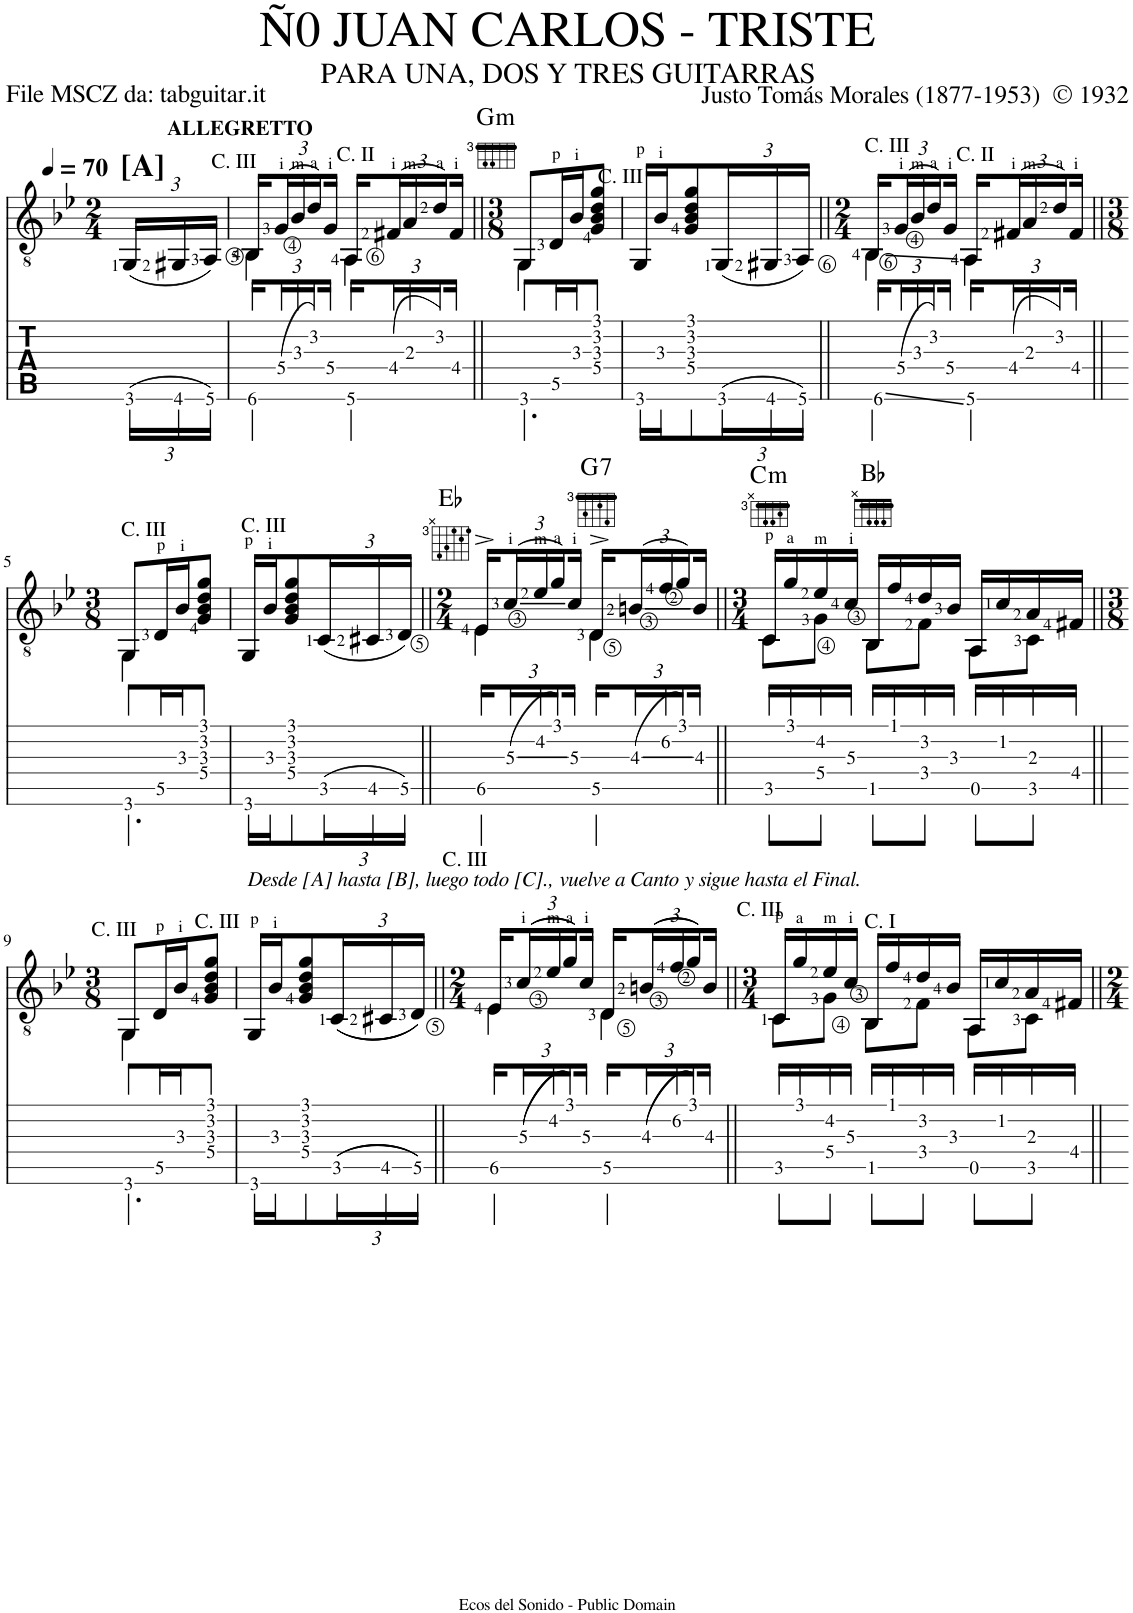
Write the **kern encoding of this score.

**kern	**kern	**harte
*part2	*part1	*part1
*staff2	*staff1	*
*I"Chitarra classica (Intavolatura)	*I"Guitar	*
*stria6	*	*
*	*clefGv2	*
*k[b-e-]	*k[b-e-]	*
*M2/4	*M2/4	*
*MM70	*MM70	*
*Xbrackettup	*Xbrackettup	*
=	=	=
!	!LO:TX:a:B:t=[A]	!
!	!LO:TX:a:B:t=ALLEGRETTO	!
(24GG\LL	(24GG/LL	.
24GG#X\	24GG#X/	.
24AA\JJ)	24AA/JJ)	.
=1	=1	=1
*^	*^	*
!	!	!LO:TX:a:t=C. III	!	!
16BB-/LL	4BB-\	16BB-/LL	4BB-\	.
(24G/	.	(24G/	.	.
24B-/	.	24B-/	.	.
24d/)	.	24d/)	.	.
16G/JJ	.	16G/JJ	.	.
!	!	!LO:TX:a:t=C. II	!	!
16AA/LL	4AA\	16AA/LL	4AA\	.
(24F#X/	.	(24F#X/	.	.
24A/	.	24A/	.	.
24d/)	.	24d/)	.	.
16F#/JJ	.	16F#/JJ	.	.
=2||	=2||	=2||	=2||	=2||
*M3/8	*	*M3/8	*	*
!	!	!	!	!LO:H:kt=m
8GG/L	4.GG\	8GG/L	4.GG\	G:min
16D/L	.	16D/L	.	.
16B-/J	.	16B-/J	.	.
8G/ 8B-/ 8d/ 8g/J	.	8G/ 8B-/ 8d/ 8g/J	.	.
*v	*v	*	*	*
*	*v	*v	*
=3	=3	=3
!	!LO:TX:a:t=C. III	!
16GG\LL	16GG/LL	.
16B-\J	16B-/J	.
8G\ 8B-\ 8d\ 8g\	8G/ 8B-/ 8d/ 8g/	.
(24GG\L	(24GG/L	.
24GG#X\	24GG#X/	.
24AA\JJ)	24AA/JJ)	.
=4||	=4||	=4||
*M2/4	*M2/4	*
*^	*^	*
!	!	!LO:TX:a:t=C. III	!	!
16BB-/LL	4BB-\	16BB-/LL	4BB-\	.
(24G/	.	(24G/	.	.
24B-/	.	24B-/	.	.
24d/)	.	24d/)	.	.
16G/JJ	.	16G/JJ	.	.
!	!	!LO:TX:a:t=C. II	!	!
16AA/LL	4AA\	16AA/LL	4AA\	.
(24F#X/	.	(24F#X/	.	.
24A/	.	24A/	.	.
24d/)	.	24d/)	.	.
16F#/JJ	.	16F#/JJ	.	.
!!LO:LB:g=z	!!
=5||	=5||	=5||	=5||	=5||
*M3/8	*	*M3/8	*	*
!	!	!LO:TX:a:t=C. III	!	!
8GG/L	4.GG\	8GG/L	4.GG\	.
16D/L	.	16D/L	.	.
16B-/J	.	16B-/J	.	.
8G/ 8B-/ 8d/ 8g/J	.	8G/ 8B-/ 8d/ 8g/J	.	.
*v	*v	*	*	*
*	*v	*v	*
=6	=6	=6
!	!LO:TX:a:t=C. III	!
16GG\LL	16GG/LL	.
16B-\J	16B-/J	.
8G\ 8B-\ 8d\ 8g\	8G/ 8B-/ 8d/ 8g/	.
(24C\L	(24C/L	.
24C#X\	24C#X/	.
24D\JJ)	24D/JJ)	.
=7||	=7||	=7||
*M2/4	*M2/4	*
*^	*^	*
16E-/LL	4E-\	16E-^/LL	4E-\	Eb:maj
(24c/	.	(24c/	.	.
24e-/	.	24e-/	.	.
24g/)	.	24g/)	.	.
16c/JJ	.	16c/JJ	.	.
!	!	!	!	!LO:H:kt=7
16D/LL	4D\	16D^/LL	4D\	G:7
(24Bn/	.	(24Bn/	.	.
24f/	.	24f/	.	.
24g/)	.	24g/)	.	.
16B/JJ	.	16B/JJ	.	.
=8||	=8||	=8||	=8||	=8||
*M3/4	*	*M3/4	*	*
!	!	!	!	!LO:H:kt=m
16C/LL	8C\L	16C/LL	8C\L	C:min
16g/	.	16g/	.	.
16e-/	8G\J	16e-/	8G\J	.
16c/JJ	.	16c/JJ	.	.
16BB-/LL	8BB-\L	16BB-/LL	8BB-\L	Bb:maj
16f/	.	16f/	.	.
16d/	8F\J	16d/	8F\J	.
16B-/JJ	.	16B-/JJ	.	.
16AA/LL	8AA\L	16AA/LL	8AA\L	.
16c/	.	16c/	.	.
16A/	8C\J	16A/	8C\J	.
16F#X/JJ	.	16F#X/JJ	.	.
!!LO:LB:g=z	!!
=9||	=9||	=9||	=9||	=9||
*M3/8	*	*M3/8	*	*
!	!	!LO:TX:a:t=C. III	!	!
8GG/L	4.GG\	8GG/L	4.GG\	.
16D/L	.	16D/L	.	.
16B-/J	.	16B-/J	.	.
8G/ 8B-/ 8d/ 8g/J	.	8G/ 8B-/ 8d/ 8g/J	.	.
*v	*v	*	*	*
*	*v	*v	*
=10	=10	=10
!	!LO:TX:a:t=C. III	!
!	!LO:TX:a:i:t=Desde [A] hasta [B], luego todo [C]., vuelve a Canto y sigue hasta el Final.	!
16GG\LL	16GG/LL	.
16B-\J	16B-/J	.
8G\ 8B-\ 8d\ 8g\	8G/ 8B-/ 8d/ 8g/	.
((24C\L	((24C/L	.
24C#X\	24C#X/	.
24D\JJ))	24D/JJ))	.
=11||	=11||	=11||
*M2/4	*M2/4	*
*^	*^	*
!	!	!LO:TX:a:t=C. III	!	!
16E-/LL	4E-\	16E-/LL	4E-\	.
((24c/	.	((24c/	.	.
24e-/	.	24e-/	.	.
24g/))	.	24g/))	.	.
16c/JJ	.	16c/JJ	.	.
16D/LL	4D\	16D/LL	4D\	.
((24Bn/	.	((24Bn/	.	.
24f/	.	24f/	.	.
24g/))	.	24g/))	.	.
16B/JJ	.	16B/JJ	.	.
=12||	=12||	=12||	=12||	=12||
*M3/4	*	*M3/4	*	*
!	!	!LO:TX:a:t=C. III	!	!
16C/LL	8C\L	16C/LL	8C\L	.
16g/	.	16g/	.	.
16e-/	8G\J	16e-/	8G\J	.
16c/JJ	.	16c/JJ	.	.
!	!	!LO:TX:a:t=C. I	!	!
16BB-/LL	8BB-\L	16BB-/LL	8BB-\L	.
16f/	.	16f/	.	.
16d/	8F\J	16d/	8F\J	.
16B-/JJ	.	16B-/JJ	.	.
16AA/LL	8AA\L	16AA/LL	8AA\L	.
16c/	.	16c/	.	.
16A/	8C\J	16A/	8C\J	.
16F#X/JJ	.	16F#X/JJ	.	.
*v	*v	*	*	*
*	*v	*v	*
=||	=||	=||
*-	*-	*-
